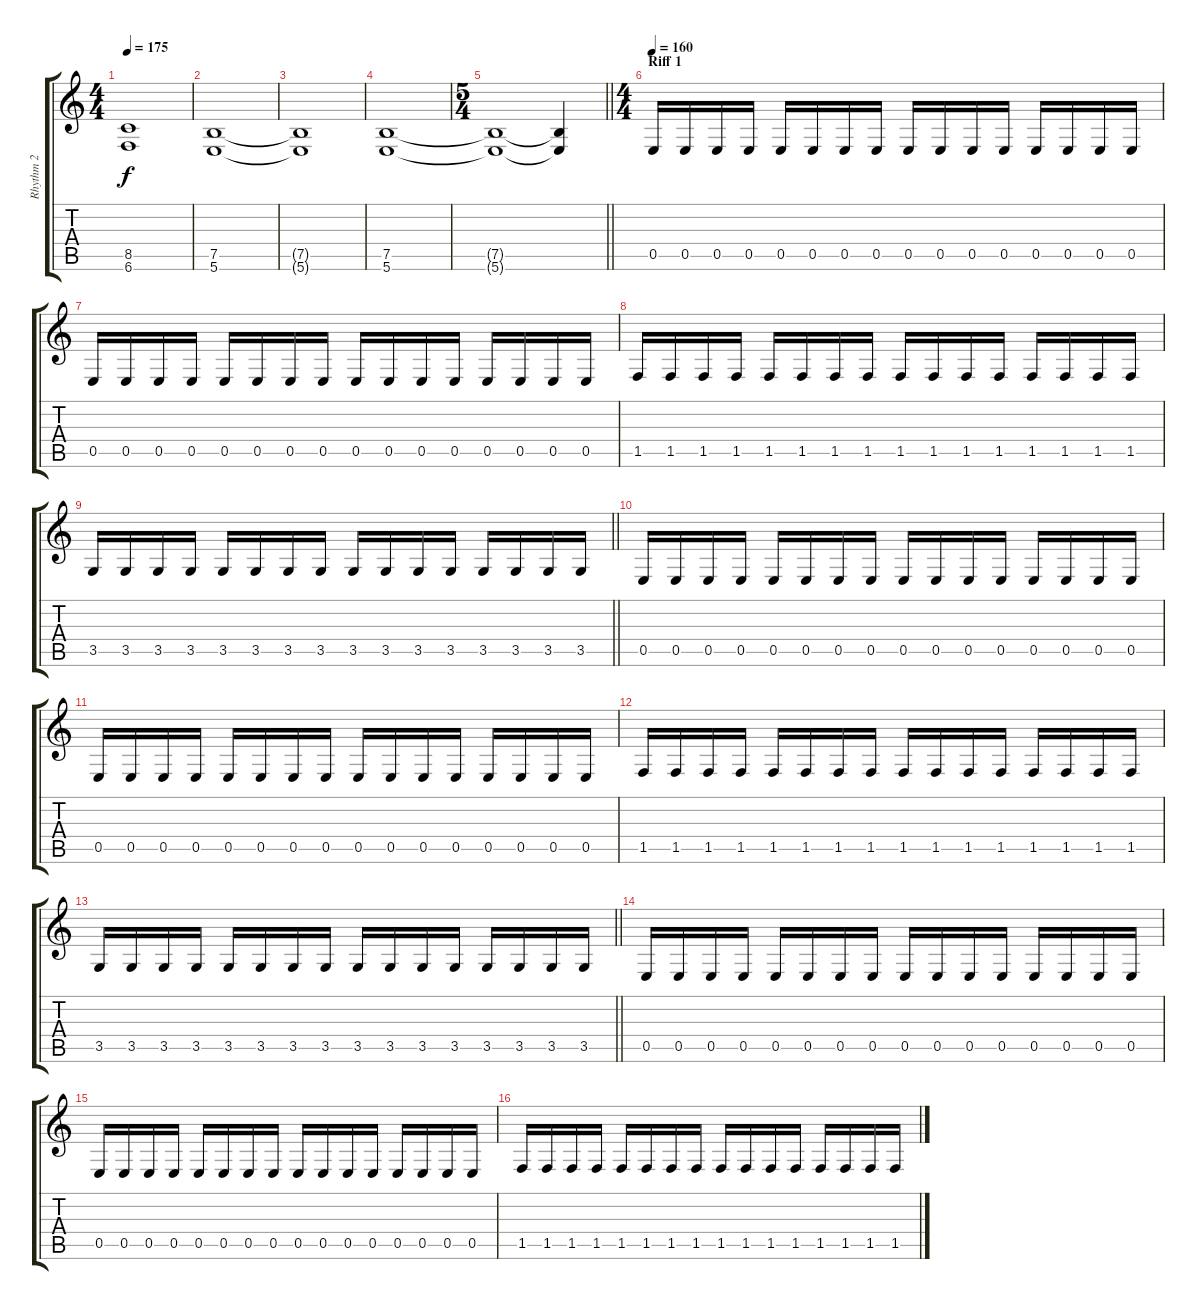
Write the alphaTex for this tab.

\track ("Rhythm 2" "Rhythm 2") {instrument distortionguitar}
\staff {score tabs}
\tuning (B3 Gb3 D3 A2 E2 B1) {hide}
\ts (4 4)
\tempo 175
\clef g2
\ks c
(8.5 6.6).1{dy f} |
(7.5 5.6).1 |
(7.5{t} 5.6{t}).1 |
(7.5 5.6).1 |
\ts (5 4)
\barLineRight lightlight
(7.5{t} 5.6{t}).1 (7.5{t} 5.6{t}).4 |
\ts (4 4)
\section ("" "Riff 1")
\tempo 160
0.5.16{volume 16 balance 16} 0.5.16 0.5.16 0.5.16 0.5.16 0.5.16 0.5.16 0.5.16 0.5.16 0.5.16 0.5.16 0.5.16 0.5.16 0.5.16 0.5.16 0.5.16 |
0.5.16 0.5.16 0.5.16 0.5.16 0.5.16 0.5.16 0.5.16 0.5.16 0.5.16 0.5.16 0.5.16 0.5.16 0.5.16 0.5.16 0.5.16 0.5.16 |
1.5.16 1.5.16 1.5.16 1.5.16 1.5.16 1.5.16 1.5.16 1.5.16 1.5.16 1.5.16 1.5.16 1.5.16 1.5.16 1.5.16 1.5.16 1.5.16 |
\barLineRight lightlight
3.5.16 3.5.16 3.5.16 3.5.16 3.5.16 3.5.16 3.5.16 3.5.16 3.5.16 3.5.16 3.5.16 3.5.16 3.5.16 3.5.16 3.5.16 3.5.16 |
\section ("" "")
0.5.16 0.5.16 0.5.16 0.5.16 0.5.16 0.5.16 0.5.16 0.5.16 0.5.16 0.5.16 0.5.16 0.5.16 0.5.16 0.5.16 0.5.16 0.5.16 |
0.5.16 0.5.16 0.5.16 0.5.16 0.5.16 0.5.16 0.5.16 0.5.16 0.5.16 0.5.16 0.5.16 0.5.16 0.5.16 0.5.16 0.5.16 0.5.16 |
1.5.16 1.5.16 1.5.16 1.5.16 1.5.16 1.5.16 1.5.16 1.5.16 1.5.16 1.5.16 1.5.16 1.5.16 1.5.16 1.5.16 1.5.16 1.5.16 |
\barLineRight lightlight
3.5.16 3.5.16 3.5.16 3.5.16 3.5.16 3.5.16 3.5.16 3.5.16 3.5.16 3.5.16 3.5.16 3.5.16 3.5.16 3.5.16 3.5.16 3.5.16 |
\section ("" "")
0.5.16 0.5.16 0.5.16 0.5.16 0.5.16 0.5.16 0.5.16 0.5.16 0.5.16 0.5.16 0.5.16 0.5.16 0.5.16 0.5.16 0.5.16 0.5.16 |
0.5.16 0.5.16 0.5.16 0.5.16 0.5.16 0.5.16 0.5.16 0.5.16 0.5.16 0.5.16 0.5.16 0.5.16 0.5.16 0.5.16 0.5.16 0.5.16 |
1.5.16 1.5.16 1.5.16 1.5.16 1.5.16 1.5.16 1.5.16 1.5.16 1.5.16 1.5.16 1.5.16 1.5.16 1.5.16 1.5.16 1.5.16 1.5.16
